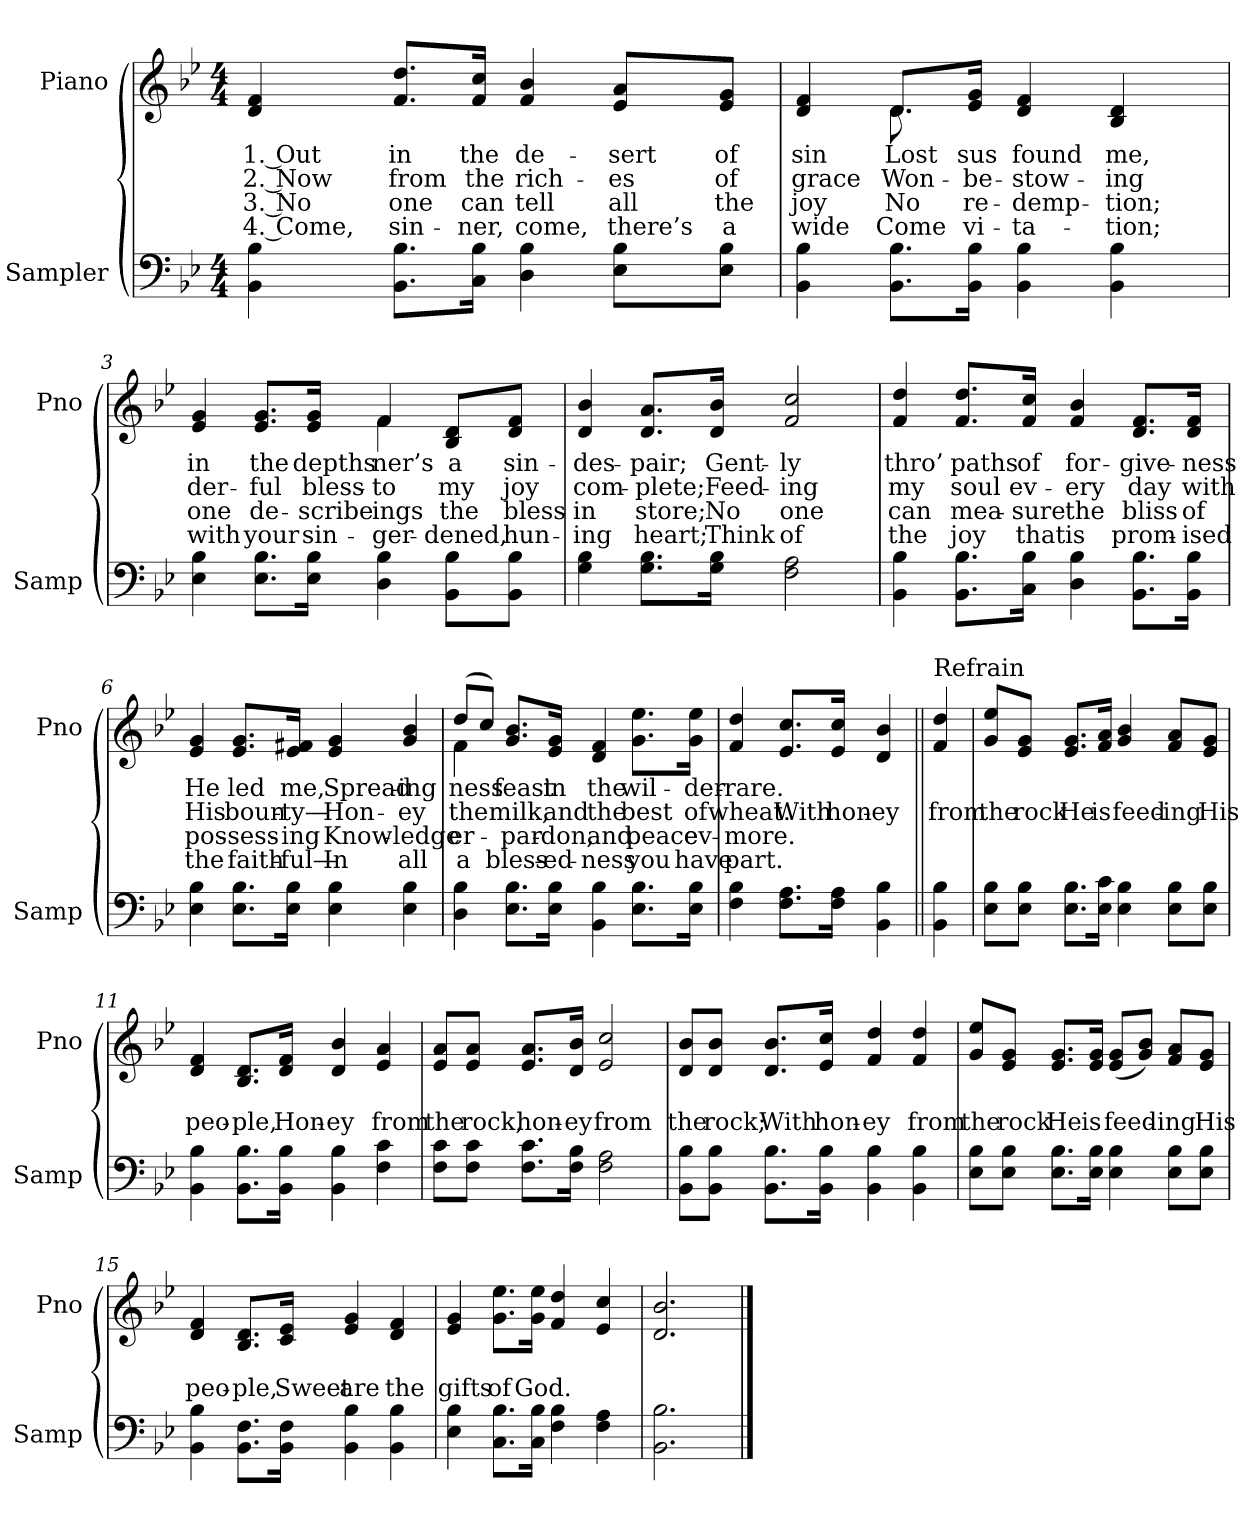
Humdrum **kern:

**kern	**kern	**text	**text	**text	**text
*part2	*part1	*part1	*part1	*part1	*part1
*staff2	*staff1	*staff1	*staff1	*staff1	*staff1
*I"Sampler	*I"Piano	*	*	*	*
*I'Samp	*I'Pno	*	*	*	*
*clefF4	*clefG2	*	*	*	*
*k[b-e-]	*k[b-e-]	*	*	*	*
*B-:	*B-:	*	*	*	*
*M4/4	*M4/4	*	*	*	*
=1	=1	=1	=1	=1	=1
4BB- 4B-	4d 4f	1. Out	2. Now	3. No	4. Come,
8.BB-\ 8.B-\L	8.f/ 8.dd/L	in	from	one	sin-
16C\ 16B-\Jk	16f/ 16cc/Jk	the	the	can	-ner,
4D 4B-	4f 4b-	de-	rich-	tell	come,
8E-\ 8B-\L	8e-/ 8a/L	-sert	-es	all	there’s
8E-\ 8B-\J	8e-/ 8g/J	of	of	the	a
=2	=2	=2	=2	=2	=2
*	*^	*	*	*	*
4BB- 4B-	4d 4f	4ryy	sin	grace	joy	wide
8.BB-\ 8.B-\L	8.d/L	8.d	Lost	Won-	No	Come
16BB-\ 16B-\Jk	16e-/ 16g/Jk	2ryy	-sus	be-	re-	-vi-
4BB- 4B-	4d 4f	.	found	-stow-	-demp-	-ta-
4BB- 4B-	4B- 4d	.	me,	-ing	-tion;	-tion;
.	.	16ryy	.	.	.	.
=3	=3	=3	=3	=3	=3	=3
4E- 4B-	4e- 4g	2ryy	in	-der-	one	with
8.E-\ 8.B-\L	8.e-/ 8.g/L	.	the	-ful	de-	your
16E-\ 16B-\Jk	16e-/ 16g/Jk	.	depths	bless-	-scribe	sin-
4D 4B-	4f/	4f	-ner’s	to	-ings	-ger-
8BB-\ 8B-\L	8B-/ 8d/L	4ryy	a	my	the	-dened,
8BB-\ 8B-\J	8d/ 8f/J	.	sin-	joy	bless-	hun-
*	*v	*v	*	*	*	*
=4	=4	=4	=4	=4	=4
4G 4B-	4d 4b-	des-	com-	in	-ing
8.G\ 8.B-\L	8.d/ 8.a/L	-pair;	-plete;	store;	heart;
16G\ 16B-\Jk	16d/ 16b-/Jk	Gent-	Feed-	No	Think
2F 2A	2f 2cc	-ly	-ing	one	of
=5	=5	=5	=5	=5	=5
4BB- 4B-	4f 4dd	thro’	my	can	the
8.BB-\ 8.B-\L	8.f/ 8.dd/L	paths	soul	mea-	joy
16C\ 16B-\Jk	16f/ 16cc/Jk	of	ev-	-sure	that
4D 4B-	4f 4b-	for-	-ery	the	is
8.BB-\ 8.B-\L	8.d/ 8.f/L	-give-	day	bliss	prom-
16BB-\ 16B-\Jk	16d/ 16f/Jk	-ness	with	of	-ised
=6	=6	=6	=6	=6	=6
4E- 4B-	4e- 4g	He	His	pos-	the
8.E-\ 8.B-\L	8.e-/ 8.g/L	led	boun-	-sess-	faith-
16E-\ 16B-\Jk	16e-/ 16f#X/Jk	me,	-ty—	-ing	-ful—
4E- 4B-	4e- 4g	Spread-	Hon-	Know-	In
4E- 4B-	4g 4b-	-ing	-ey	-ledge	all
=7	=7	=7	=7	=7	=7
*	*^	*	*	*	*
4D 4B-	(8dd/L	4f	-ness	the	-er-	a
.	8cc/J)	.	.	.	.	.
8.E-\ 8.B-\L	8.g/ 8.b-/L	2.ryy	feast	milk,	par-	bless-
16E-\ 16B-\Jk	16e-/ 16g/Jk	.	in	and	-don,	-ed-
4BB- 4B-	4d 4f	.	the	the	and	-ness
8.E-\ 8.B-\L	8.g\ 8.ee-\L	.	wil-	best	peace	you
16E-\ 16B-\Jk	16g\ 16ee-\Jk	.	-der-	of	ev-	have
*	*v	*v	*	*	*	*
=8	=8	=8	=8	=8	=8
4F 4B-	4f 4dd	rare.	wheat.	-more.	part.
8.F\ 8.A\L	8.e-/ 8.cc/L	.	With	.	.
16F\ 16A\Jk	16e-/ 16cc/Jk	.	hon-	.	.
4BB- 4B-	4d 4b-	.	-ey	.	.
=9||	=9||	=9||	=9||	=9||	=9||
!	!LO:TX:t=Refrain	!	!	!	!
4BB- 4B-	4f 4dd	.	from	.	.
=10	=10	=10	=10	=10	=10
8E-\ 8B-\L	8g/ 8ee-/L	.	the	.	.
8E-\ 8B-\J	8e-/ 8g/J	.	rock	.	.
8.E-\ 8.B-\L	8.e-/ 8.g/L	.	He	.	.
16E-\ 16c\Jk	16f/ 16a/Jk	.	is	.	.
4E- 4B-	4g 4b-	.	feed-	.	.
8E-\ 8B-\L	8f/ 8a/L	.	-ing	.	.
8E-\ 8B-\J	8e-/ 8g/J	.	His	.	.
=11	=11	=11	=11	=11	=11
4BB- 4B-	4d 4f	.	peo-	.	.
8.BB-\ 8.B-\L	8.B-/ 8.d/L	.	-ple,	.	.
16BB-\ 16B-\Jk	16d/ 16f/Jk	.	Hon-	.	.
4BB- 4B-	4d 4b-	.	-ey	.	.
4F 4c	4e- 4a	.	from	.	.
=12	=12	=12	=12	=12	=12
8F\ 8c\L	8e-/ 8a/L	.	the	.	.
8F\ 8c\J	8e-/ 8a/J	.	rock,	.	.
8.F\ 8.c\L	8.e-/ 8.a/L	.	hon-	.	.
16F\ 16B-\Jk	16d/ 16b-/Jk	.	-ey	.	.
2F 2A	2e- 2cc	.	from	.	.
=13	=13	=13	=13	=13	=13
8BB-\ 8B-\L	8d/ 8b-/L	.	the	.	.
8BB-\ 8B-\J	8d/ 8b-/J	.	rock;	.	.
8.BB-\ 8.B-\L	8.d/ 8.b-/L	.	With	.	.
16BB-\ 16B-\Jk	16e-/ 16cc/Jk	.	hon-	.	.
4BB- 4B-	4f 4dd	.	-ey	.	.
4BB- 4B-	4f 4dd	.	from	.	.
=14	=14	=14	=14	=14	=14
8E-\ 8B-\L	8g/ 8ee-/L	.	the	.	.
8E-\ 8B-\J	8e-/ 8g/J	.	rock	.	.
8.E-\ 8.B-\L	8.e-/ 8.g/L	.	He	.	.
16E-\ 16B-\Jk	16e-/ 16g/Jk	.	is	.	.
4E- 4B-	(8e-/ 8g/L	.	feed-	.	.
.	8g/ 8b-/J)	.	.	.	.
8E-\ 8B-\L	8f/ 8a/L	.	-ing	.	.
8E-\ 8B-\J	8e-/ 8g/J	.	His	.	.
=15	=15	=15	=15	=15	=15
4BB- 4B-	4d 4f	.	peo-	.	.
8.BB-\ 8.F\L	8.B-/ 8.d/L	.	-ple,	.	.
16BB-\ 16F\Jk	16c/ 16e-/Jk	.	Sweet	.	.
4BB- 4B-	4e- 4g	.	are	.	.
4BB- 4B-	4d 4f	.	the	.	.
=16	=16	=16	=16	=16	=16
4E- 4B-	4e- 4g	.	gifts	.	.
8.C\ 8.B-\L	8.g\ 8.ee-\L	.	of	.	.
16C\ 16B-\Jk	16g\ 16ee-\Jk	.	God.	.	.
4F 4B-	4f 4dd	.	.	.	.
4F 4A	4e- 4cc	.	.	.	.
=17	=17	=17	=17	=17	=17
2.BB- 2.B-	2.d 2.b-	.	.	.	.
==	==	==	==	==	==
*-	*-	*-	*-	*-	*-
